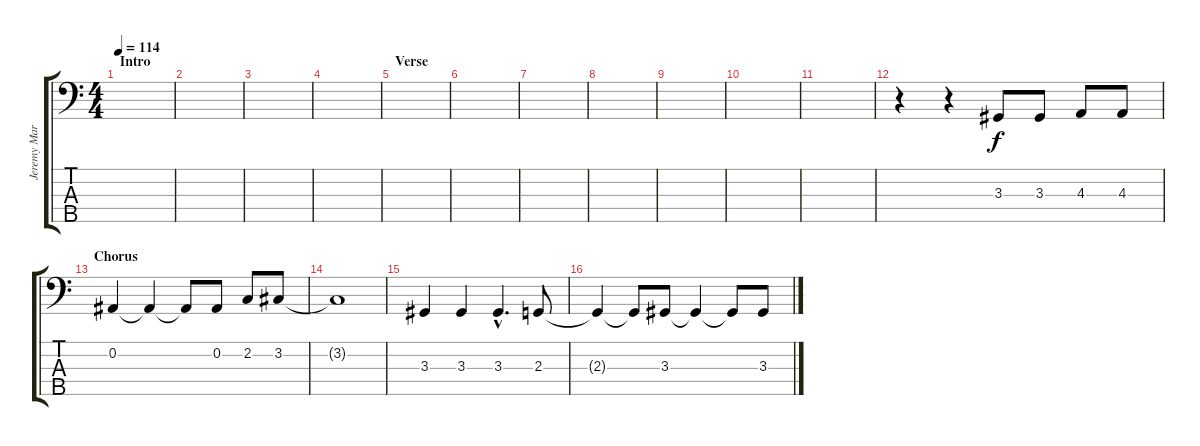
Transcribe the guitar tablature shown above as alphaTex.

\track ("Jeremy Marshall (Bass)" "Jeremy Mar") {instrument electricbasspick}
\staff {score tabs}
\tuning (Eb2 Bb1 F1 C1 G0) {hide}
\ts (4 4)
\section ("" "Intro")
\tempo 114
\clef f4
\ks c
|
|
|
|
\section ("" "Verse")
|
|
|
|
|
|
|
r.4 r.4 3.3.8 3.3.8 4.3.8 4.3.8 |
\section ("" "Chorus")
0.2.4 0.2{t}.4 0.2{t}.8 0.2.8 2.2.8 3.2.8 |
3.2{t}.1 |
3.3.4 3.3.4 3.3{hac}.4{d} 2.3.8 |
2.3{t}.4 2.3{t}.8 3.3.8 3.3{t}.4 3.3{t}.8 3.3.8
